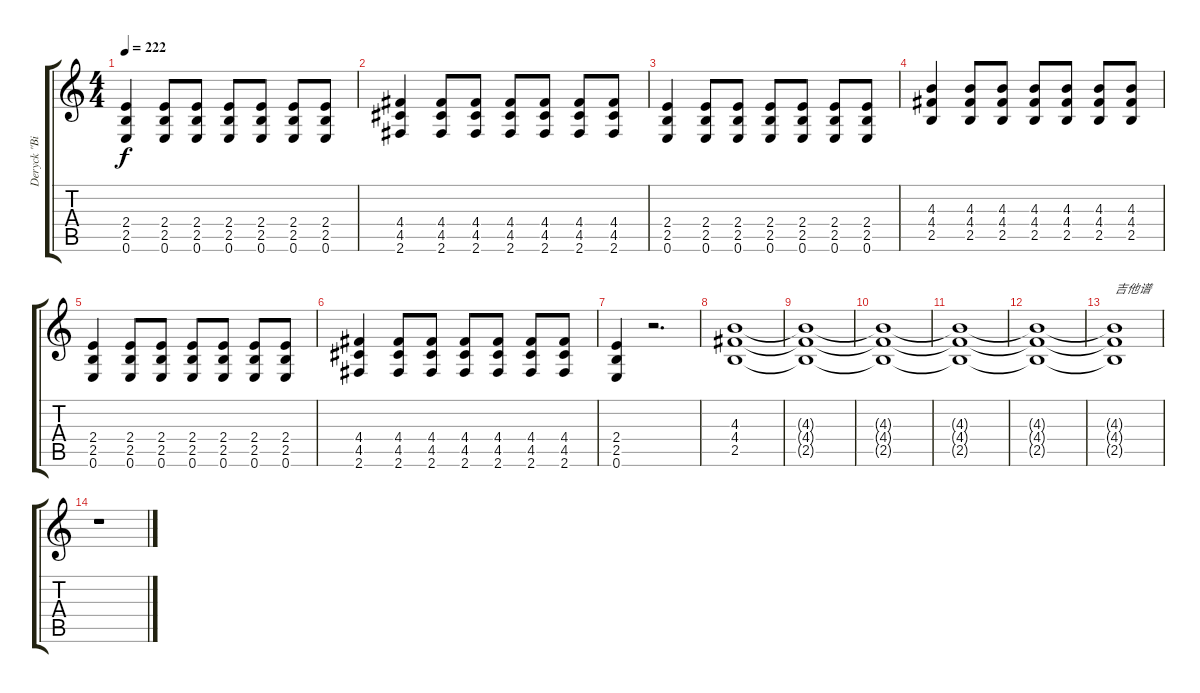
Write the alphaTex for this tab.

\track ("Deryck \"Bizzy D\" Whibley" "Deryck \"Bi") {instrument distortionguitar}
\staff {score tabs}
\tuning (E4 B3 G3 D3 A2 E2) {hide}
\ts (4 4)
\tempo 222
\clef g2
\ks c
(2.4 2.5 0.6).4{dy f} (2.4 2.5 0.6).8 (2.4 2.5 0.6).8 (2.4 2.5 0.6).8 (2.4 2.5 0.6).8 (2.4 2.5 0.6).8 (2.4 2.5 0.6).8 |
(4.4 4.5 2.6).4 (4.4 4.5 2.6).8 (4.4 4.5 2.6).8 (4.4 4.5 2.6).8 (4.4 4.5 2.6).8 (4.4 4.5 2.6).8 (4.4 4.5 2.6).8 |
(2.4 2.5 0.6).4 (2.4 2.5 0.6).8 (2.4 2.5 0.6).8 (2.4 2.5 0.6).8 (2.4 2.5 0.6).8 (2.4 2.5 0.6).8 (2.4 2.5 0.6).8 |
(4.3 4.4 2.5).4 (4.3 4.4 2.5).8 (4.3 4.4 2.5).8 (4.3 4.4 2.5).8 (4.3 4.4 2.5).8 (4.3 4.4 2.5).8 (4.3 4.4 2.5).8 |
(2.4 2.5 0.6).4 (2.4 2.5 0.6).8 (2.4 2.5 0.6).8 (2.4 2.5 0.6).8 (2.4 2.5 0.6).8 (2.4 2.5 0.6).8 (2.4 2.5 0.6).8 |
(4.4 4.5 2.6).4 (4.4 4.5 2.6).8 (4.4 4.5 2.6).8 (4.4 4.5 2.6).8 (4.4 4.5 2.6).8 (4.4 4.5 2.6).8 (4.4 4.5 2.6).8 |
(2.4 2.5 0.6).4 r.2{d} |
(4.3 4.4 2.5).1 |
(4.3{t} 4.4{t} 2.5{t}).1 |
(4.3{t} 4.4{t} 2.5{t}).1 |
(4.3{t} 4.4{t} 2.5{t}).1 |
(4.3{t} 4.4{t} 2.5{t}).1 |
(4.3{t} 4.4{t} 2.5{t}).1{txt "吉他谱"} |
r.1
